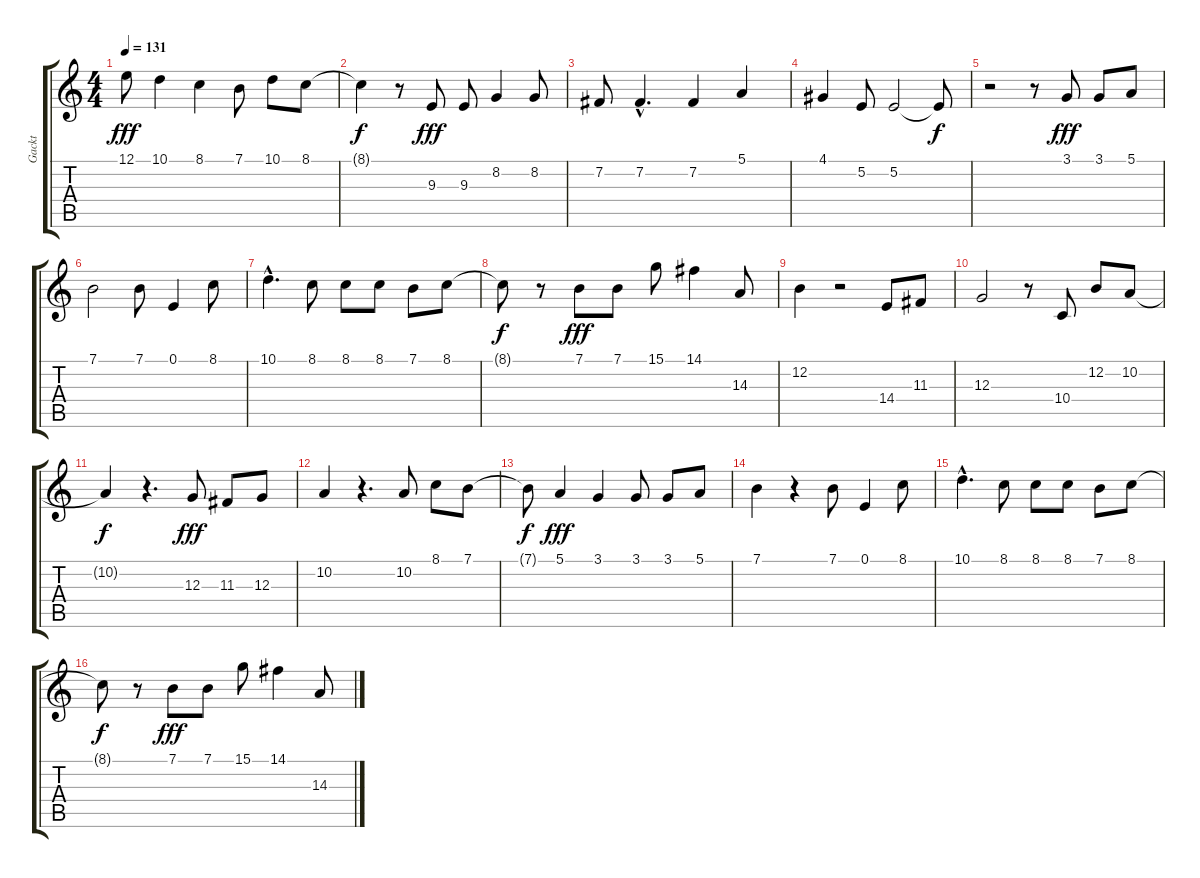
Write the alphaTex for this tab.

\track ("Gackt" "Gackt") {instrument synthvoice}
\staff {score tabs}
\tuning (E4 B3 G3 D3 A2 E2) {hide}
\ts (4 4)
\tempo 131
\clef g2
\ks c
12.1.8{dy fff} 10.1.4 8.1.4 7.1.8 10.1.8 8.1.8 |
8.1{t}.4{dy f} r.8 9.3.8{dy fff} 9.3.8 8.2.4 8.2.8 |
7.2.8 7.2{hac}.4{d} 7.2.4 5.1.4 |
4.1.4 5.2.8 5.2.2 5.2{t}.8{dy f} |
r.2 r.8 3.1.8{dy fff} 3.1.8 5.1.8 |
7.1.2 7.1.8 0.1.4 8.1.8 |
10.1{hac}.4{d} 8.1.8 8.1.8 8.1.8 7.1.8 8.1.8 |
8.1{t}.8{dy f} r.8 7.1.8{dy fff} 7.1.8 15.1.8 14.1.4 14.3.8 |
12.2.4 r.2 14.4.8 11.3.8 |
12.3.2 r.8 10.4.8 12.2.8 10.2.8 |
10.2{t}.4{dy f} r.4{d} 12.3.8{dy fff} 11.3.8 12.3.8 |
10.2.4 r.4{d} 10.2.8 8.1.8 7.1.8 |
7.1{t}.8{dy f} 5.1.4{dy fff} 3.1.4 3.1.8 3.1.8 5.1.8 |
7.1.4 r.4 7.1.8 0.1.4 8.1.8 |
10.1{hac}.4{d} 8.1.8 8.1.8 8.1.8 7.1.8 8.1.8 |
8.1{t}.8{dy f} r.8 7.1.8{dy fff} 7.1.8 15.1.8 14.1.4 14.3.8
